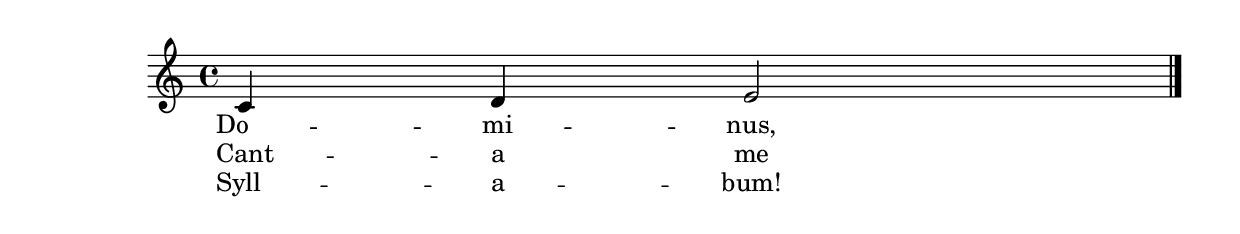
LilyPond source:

\version "2.16.2"

\header {
  snippet-title = "Aligning first lyric syllables in each system together"
  snippet-author = "David Nalesnik"
  % see http://lists.gnu.org/archive/html/lilypond-user/2013-05/msg00706.html
  snippet-description = \markup {
    \wordwrap {
       This snippet allows you to left-align selected columns of syllables in vocal
       music with multiple verses.  The column will be positioned so that the longest
       syllable is centered on the note.  This is particularly useful at the beginnings
       of lines.  To request the alignment at a particular location, you need to
       "/"mark/"" one of the syllables there.  This snippet is also a demonstration of
       defining and using a tag of sorts, here to control a Scheme engraver.
    }
  }
  % add comma-separated tags to make searching more effective:
  tags = "lyrics, alignment, hymn, stanzas, column"
  % is this snippet ready?  See meta/status-values.md
  status = "undocumented"
}

%%%%%%%%%%%%%%%%%%%
%   THE SNIPPET   %
%%%%%%%%%%%%%%%%%%%

% Thw following function is taken from `scm/define-grob-properties.scm'.  We apply it
% to the new properties so LilyPond won't complain about the use of undocumented
% properties.

#(define (define-grob-property symbol type? description)
   (if (not (equal? (object-property symbol 'backend-doc) #f))
       (ly:error (_ "symbol ~S redefined") symbol))

   (set-object-property! symbol 'backend-type? type?)
   (set-object-property! symbol 'backend-doc description)
   symbol)

#(map
  (lambda (x)
    (apply define-grob-property x))

  `(
    (tagged ,boolean? "is this grob marked?")
    (syllables ,array? "the lyric syllables at a timestep")
    ))


#(define (Lyric_text_align_engraver ctx)
  "If the property 'tagged is set, collect all lyric syllables at that
timestep in the grob-array `syllables'"
  (let (; We will collect LyricText items here.
        (syl '()))
    (make-engraver
      (acknowledgers
        ((lyric-syllable-interface trans grob source)
         (set! syl (cons grob syl))))
        ((stop-translation-timestep trans)
         ; This ensures that callbacks will have access to all of the LyricText grobs
         ; in a column though any of the LyricText grobs in that column.
         (if (any (lambda (x) (eq? #t (ly:grob-property x 'tagged)))
                  syl)
             (for-each (lambda (x) 
                         (for-each
                           (lambda (y)
                             (ly:pointer-group-interface::add-grob x 'syllables y))
                           syl))
                       syl))
         ; clear our cache of syllables in readiness for another group
         (set! syl '())))))

#(define (X-offset-callback grob)
  (let* (; This is the grob-array we created to hold targeted syllables.
         (target (ly:grob-object grob 'syllables))
         ; Check is necessary because engraver has only created 'syllables
         ; grob-array in response to tag 
         (target
           (if (ly:grob-array? target)
               (ly:grob-array->list target)
               '()))
         ; A procedure to determine the size of a text stencil:
         (length (lambda (item) 
                   (interval-length
                     (ly:stencil-extent
                        (grob-interpret-markup grob (ly:grob-property item 'text))
                        X)))))
    (if (pair? target) ; Do we have a 'syllables grob-array?
        (let ((longest
                (fold
                  (lambda (elem prev)
                    (if (> (length elem) (length prev)) elem prev))
                  (car target)
                  target)))
          (if (eq? grob longest)
              ; If our grob has the longest syllable, return its default
              ; value for 'X-offset.
              (ly:self-alignment-interface::aligned-on-x-parent grob)
              ; Otherwise, give it the X-offset value of the longest syllable.
              (ly:grob-property longest 'X-offset)))
        
        ; If no grob-array, return the default function for 'X-offset
        (ly:self-alignment-interface::aligned-on-x-parent grob))))

% a shorthand for tagging:

tagIt = \once \override Lyrics.LyricText.tagged = ##t

%%%%%%%%%%%%%%%%%%%%%
%   USAGE EXAMPLE   %
%%%%%%%%%%%%%%%%%%%%%

\layout {
  ragged-right = ##f
  \context {
    \Lyrics
    \override LyricText.X-offset = #X-offset-callback
  }
  \context {
    \Score
    \consists #Lyric_text_align_engraver
  }
}

\score {
  \new Staff <<
    \new Voice = A {
      \relative c' {
        c d e2 \bar "|."
      }
    }
    \new Lyrics \lyricsto A {
      \tagIt Do -- mi -- nus,
    }

    \new Lyrics \lyricsto A {
      Cant -- a me
    }
    \new Lyrics \lyricsto A {
      Syll -- a -- bum!
    }
  >>
}
